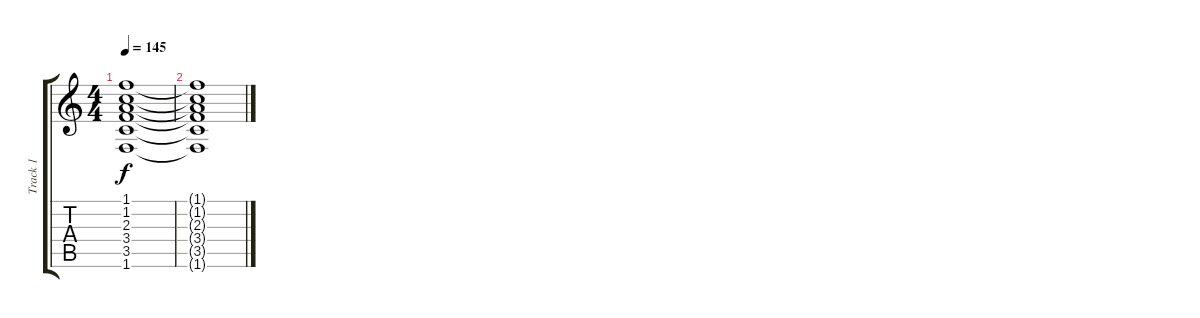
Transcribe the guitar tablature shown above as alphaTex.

\track ("Track 1" "Track 1") {instrument acousticguitarsteel}
\staff {score tabs}
\tuning (E4 B3 G3 D3 A2 E2) {hide}
\ts (4 4)
\tempo 145
\clef g2
\ks c
(1.1 1.2 2.3 3.4 3.5 1.6).1{dy f} |
(1.1{t} 1.2{t} 2.3{t} 3.4{t} 3.5{t} 1.6{t}).1
